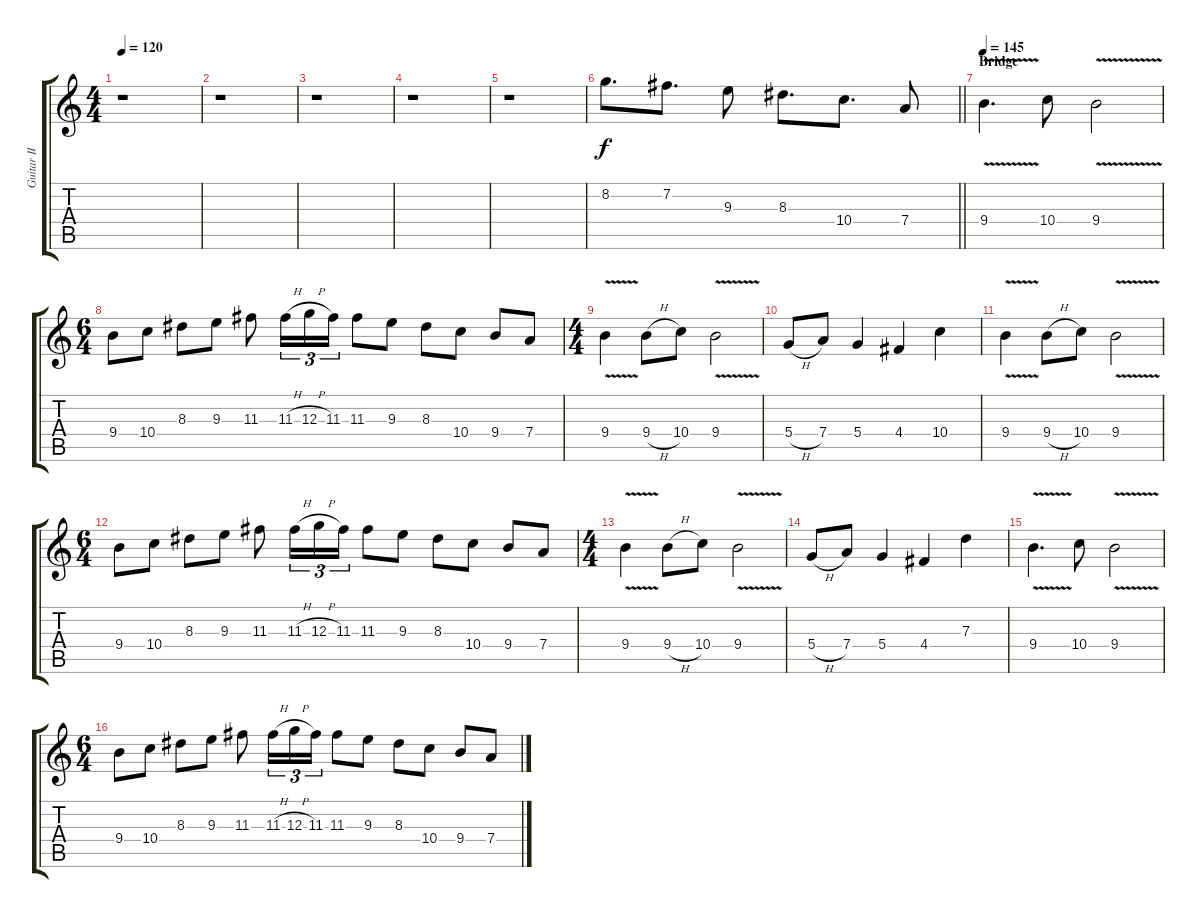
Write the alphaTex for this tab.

\track ("Guitar II" "Guitar II") {instrument overdrivenguitar}
\staff {score tabs}
\tuning (E4 B3 G3 D3 A2 E2) {hide}
\ts (4 4)
\tempo 120
\clef g2
\ks c
r.1{dy f} |
r.1 |
r.1 |
r.1 |
r.1 |
\barLineRight lightlight
8.2.8{d} 7.2.8{d} 9.3.8 8.3.8{d} 10.4.8{d} 7.4.8 |
\section ("" "Bridge")
\tempo 145
9.4{v}.4{d} 10.4.8 9.4{v}.2 |
\ts (6 4)
9.4.8 10.4.8 8.3.8 9.3.8 11.3.8 11.3{h}.16{tu (3 2)} 12.3{h}.16{tu (3 2)} 11.3.16{tu (3 2)} 11.3.8 9.3.8 8.3.8 10.4.8 9.4.8 7.4.8 |
\ts (4 4)
9.4{v}.4 9.4{h}.8 10.4.8 9.4{v}.2 |
5.4{h}.8 7.4.8 5.4.4 4.4.4 10.4.4 |
9.4{v}.4 9.4{h}.8 10.4.8 9.4{v}.2 |
\ts (6 4)
9.4.8 10.4.8 8.3.8 9.3.8 11.3.8 11.3{h}.16{tu (3 2)} 12.3{h}.16{tu (3 2)} 11.3.16{tu (3 2)} 11.3.8 9.3.8 8.3.8 10.4.8 9.4.8 7.4.8 |
\ts (4 4)
9.4{v}.4 9.4{h}.8 10.4.8 9.4{v}.2 |
5.4{h}.8 7.4.8 5.4.4 4.4.4 7.3.4 |
9.4{v}.4{d} 10.4.8 9.4{v}.2 |
\ts (6 4)
9.4.8 10.4.8 8.3.8 9.3.8 11.3.8 11.3{h}.16{tu (3 2)} 12.3{h}.16{tu (3 2)} 11.3.16{tu (3 2)} 11.3.8 9.3.8 8.3.8 10.4.8 9.4.8 7.4.8
